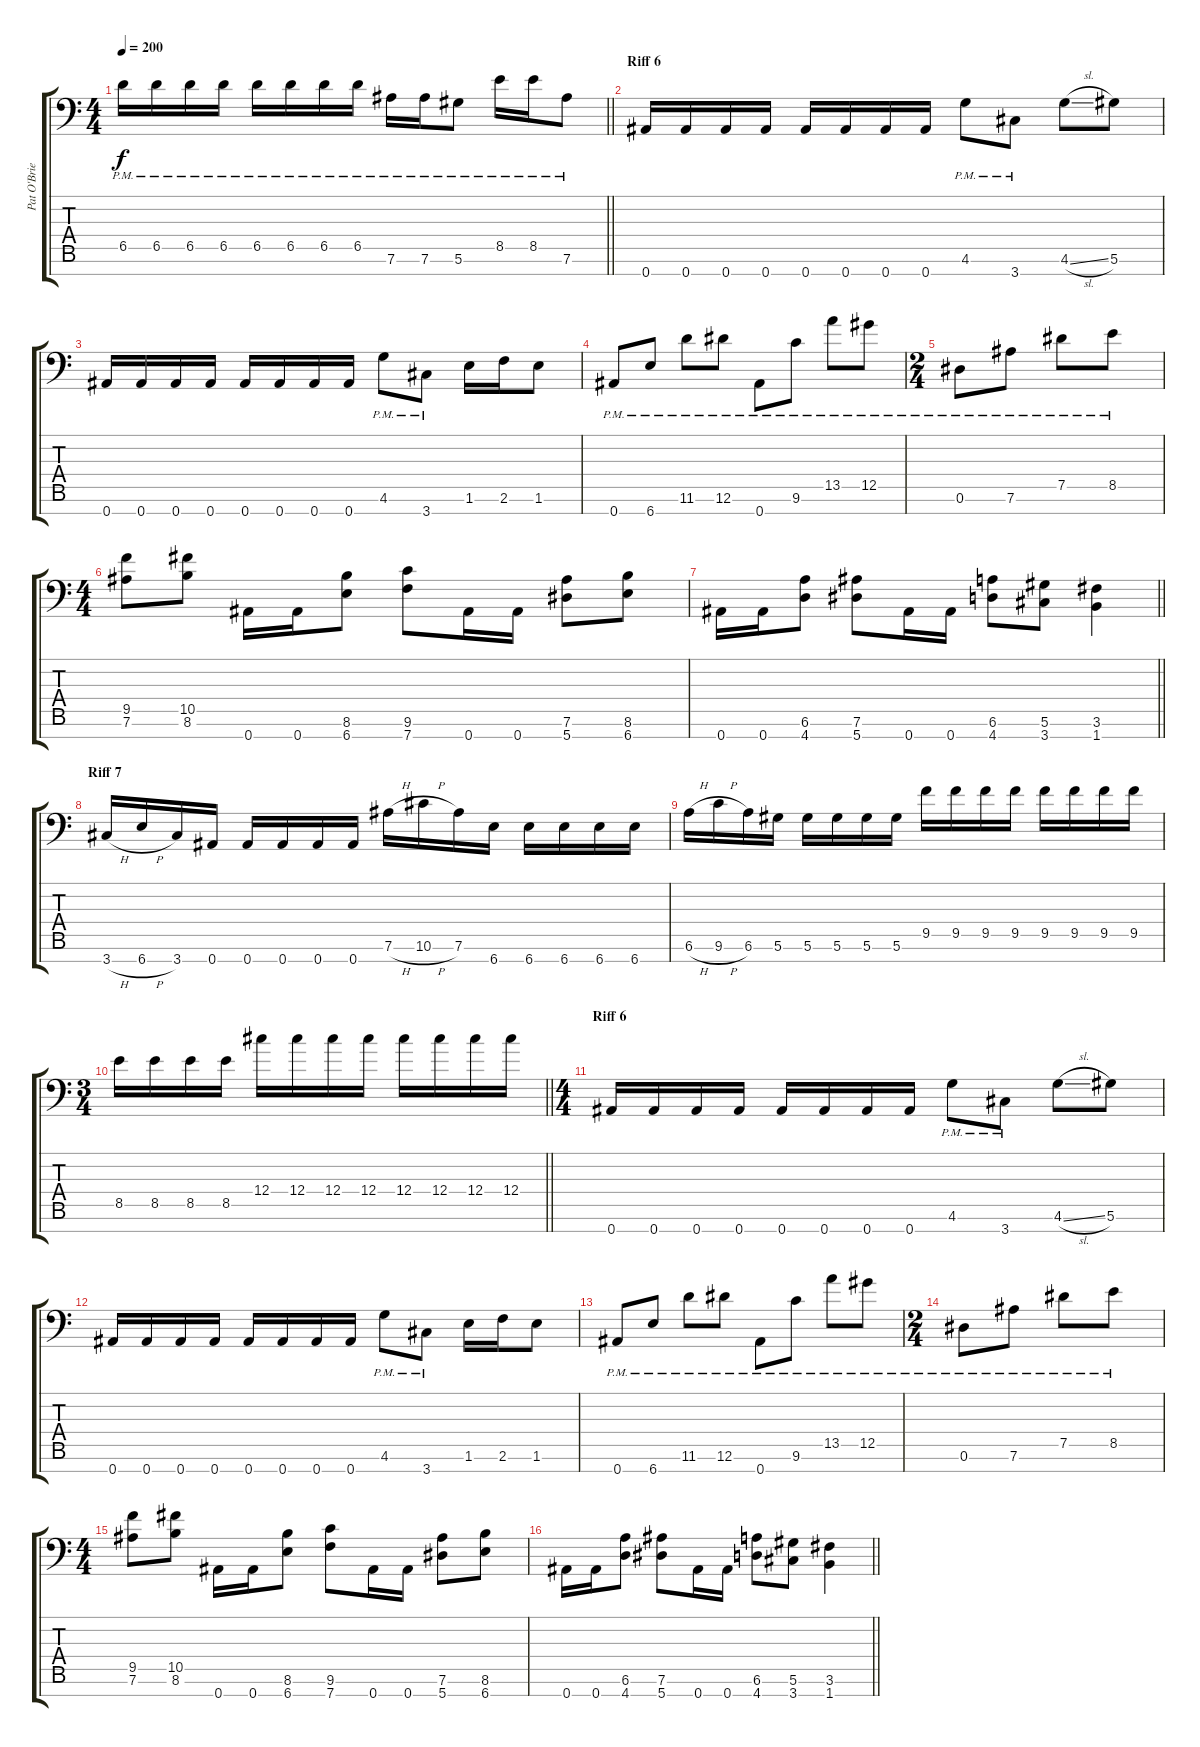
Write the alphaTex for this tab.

\track ("Pat O'Brien" "Pat O'Brie") {instrument distortionguitar}
\staff {score tabs}
\tuning (Eb4 Bb3 Gb3 Db3 Ab2 Eb2 Bb1) {hide}
\ts (4 4)
\tempo 200
\clef f4
\barLineRight lightlight
\ks c
6.5{pm}.16{dy f} 6.5{pm}.16 6.5{pm}.16 6.5{pm}.16 6.5{pm}.16 6.5{pm}.16 6.5{pm}.16 6.5{pm}.16 7.6{pm}.16 7.6{pm}.16 5.6{pm}.8 8.5{pm}.16 8.5{pm}.16 7.6{pm}.8 |
\section ("" "Riff 6")
0.7.16 0.7.16 0.7.16 0.7.16 0.7.16 0.7.16 0.7.16 0.7.16 4.6{pm}.8 3.7{pm}.8 4.6{sl}.8 5.6.8 |
0.7.16 0.7.16 0.7.16 0.7.16 0.7.16 0.7.16 0.7.16 0.7.16 4.6{pm}.8 3.7{pm}.8 1.6.16 2.6.16 1.6.8 |
0.7{pm}.8 6.7{pm}.8 11.6{pm}.8 12.6{pm}.8 0.7{pm}.8 9.6{pm}.8 13.5{pm}.8 12.5{pm}.8 |
\ts (2 4)
0.6{pm}.8 7.6{pm}.8 7.5{pm}.8 8.5{pm}.8 |
\ts (4 4)
(9.5 7.6).8 (10.5 8.6).8 0.7.16 0.7.16 (8.6 6.7).8 (9.6 7.7).8 0.7.16 0.7.16 (7.6 5.7).8 (8.6 6.7).8 |
\barLineRight lightlight
0.7.16 0.7.16 (6.6 4.7).8 (7.6 5.7).8 0.7.16 0.7.16 (6.6 4.7).8 (5.6 3.7).8 (3.6 1.7).4 |
\section ("" "Riff 7")
3.7{h}.16 6.7{h}.16 3.7.16 0.7.16 0.7.16 0.7.16 0.7.16 0.7.16 7.6{h}.16 10.6{h}.16 7.6.16 6.7.16 6.7.16 6.7.16 6.7.16 6.7.16 |
6.6{h}.16 9.6{h}.16 6.6.16 5.6.16 5.6.16 5.6.16 5.6.16 5.6.16 9.5.16 9.5.16 9.5.16 9.5.16 9.5.16 9.5.16 9.5.16 9.5.16 |
\ts (3 4)
\barLineRight lightlight
8.5.16 8.5.16 8.5.16 8.5.16 12.4.16 12.4.16 12.4.16 12.4.16 12.4.16 12.4.16 12.4.16 12.4.16 |
\ts (4 4)
\section ("" "Riff 6")
0.7.16 0.7.16 0.7.16 0.7.16 0.7.16 0.7.16 0.7.16 0.7.16 4.6{pm}.8 3.7{pm}.8 4.6{sl}.8 5.6.8 |
0.7.16 0.7.16 0.7.16 0.7.16 0.7.16 0.7.16 0.7.16 0.7.16 4.6{pm}.8 3.7{pm}.8 1.6.16 2.6.16 1.6.8 |
0.7{pm}.8 6.7{pm}.8 11.6{pm}.8 12.6{pm}.8 0.7{pm}.8 9.6{pm}.8 13.5{pm}.8 12.5{pm}.8 |
\ts (2 4)
0.6{pm}.8 7.6{pm}.8 7.5{pm}.8 8.5{pm}.8 |
\ts (4 4)
(9.5 7.6).8 (10.5 8.6).8 0.7.16 0.7.16 (8.6 6.7).8 (9.6 7.7).8 0.7.16 0.7.16 (7.6 5.7).8 (8.6 6.7).8 |
\barLineRight lightlight
0.7.16 0.7.16 (6.6 4.7).8 (7.6 5.7).8 0.7.16 0.7.16 (6.6 4.7).8 (5.6 3.7).8 (3.6 1.7).4
